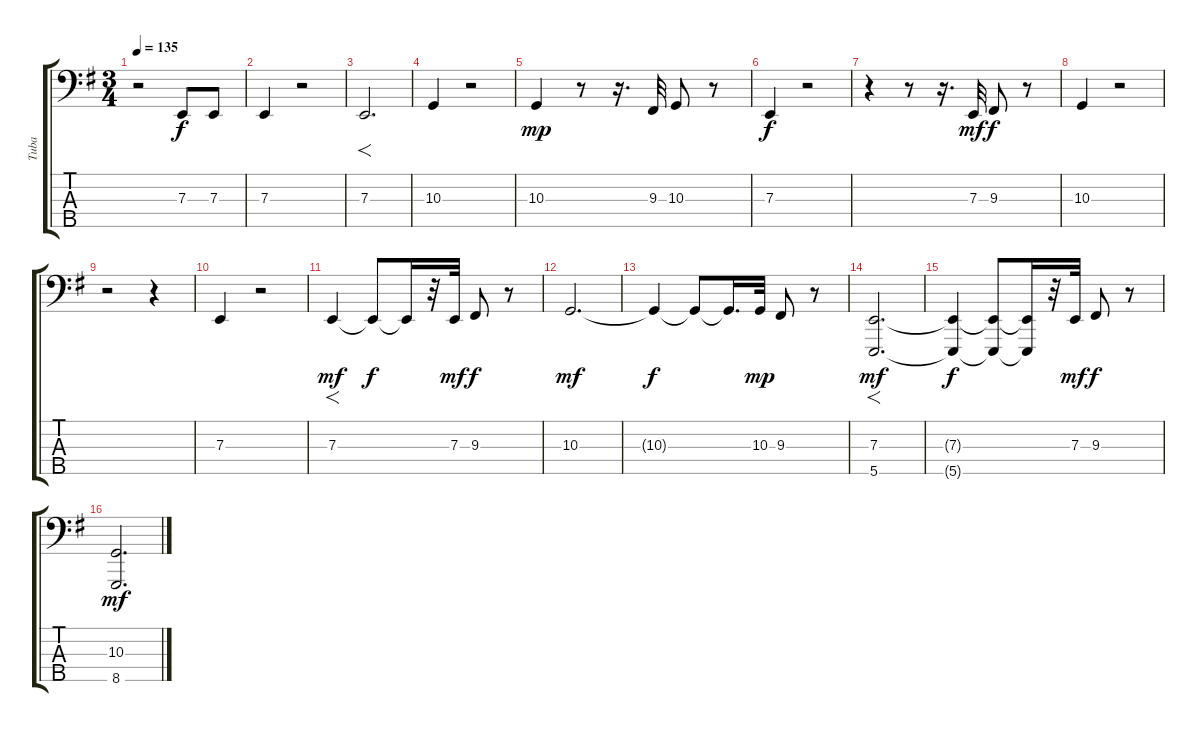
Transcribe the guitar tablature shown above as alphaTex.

\track ("Tuba" "Tuba") {instrument tuba}
\staff {score tabs}
\tuning (G2 D2 A1 E1 B0) {hide}
\ts (3 4)
\tempo 135
\clef f4
\ks eminor
r.2{dy f} 7.3.8 7.3.8 |
7.3.4 r.2 |
7.3.2{f d} |
10.3.4 r.2 |
10.3.4{dy mp} r.8 r.16{d} 9.3.32 10.3.8 r.8 |
7.3.4{dy f} r.2 |
r.4 r.8 r.16{d} 7.3.32{dy mf} 9.3.8{dy f} r.8 |
10.3.4 r.2 |
r.2 r.4 |
7.3.4 r.2 |
7.3.4{f dy mf} 7.3{t}.8{dy f} 7.3{t}.16 r.32 7.3.32{dy mf} 9.3.8{dy f} r.8 |
10.3.2{d dy mf} |
10.3{t}.4{dy f} 10.3{t}.8 10.3{t}.16{d} 10.3.32{dy mp} 9.3.8 r.8 |
(7.3 5.5).2{f d dy mf} |
(7.3{t} 5.5{t}).4{dy f} (7.3{t} 5.5{t}).8 (7.3{t} 5.5{t}).16 r.32 7.3.32{dy mf} 9.3.8{dy f} r.8 |
(10.3 8.5).2{d dy mf}
